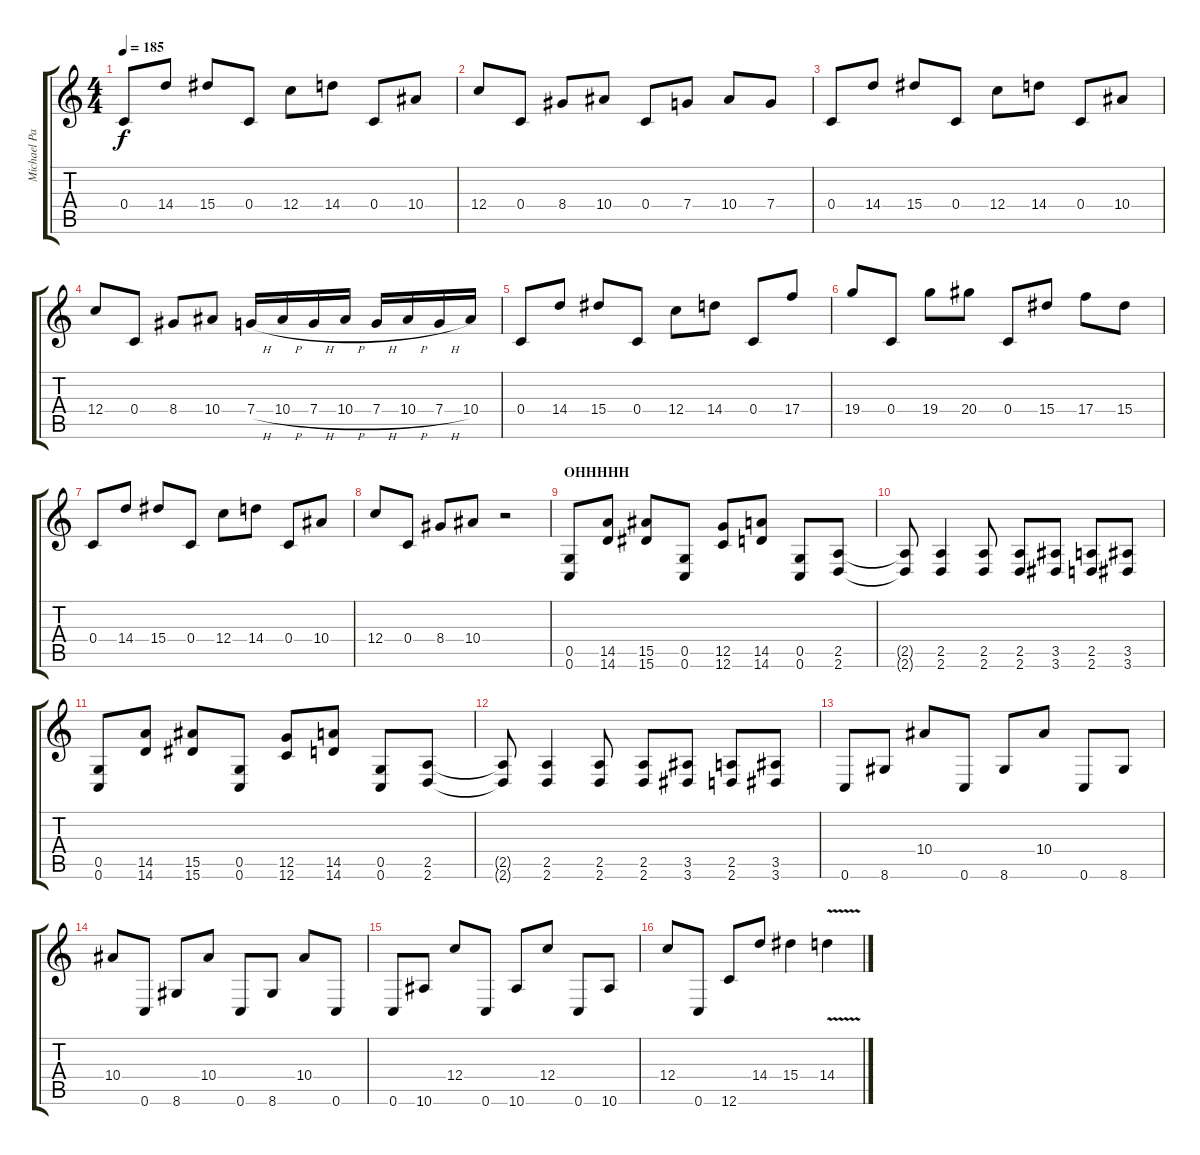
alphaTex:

\track ("Michael Padget" "Michael Pa") {instrument distortionguitar}
\staff {score tabs}
\tuning (D4 A3 F3 C3 G2 C2) {hide}
\ts (4 4)
\tempo 185
\clef g2
\ks c
0.4.8{dy f instrument distortionguitar} 14.4.8 15.4.8 0.4.8 12.4.8 14.4.8 0.4.8 10.4.8 |
12.4.8 0.4.8 8.4.8 10.4.8 0.4.8 7.4.8 10.4.8 7.4.8 |
0.4.8 14.4.8 15.4.8 0.4.8 12.4.8 14.4.8 0.4.8 10.4.8 |
12.4.8 0.4.8 8.4.8 10.4.8 7.4{h}.16 10.4{h}.16 7.4{h}.16 10.4{h}.16 7.4{h}.16 10.4{h}.16 7.4{h}.16 10.4.16 |
0.4.8 14.4.8 15.4.8 0.4.8 12.4.8 14.4.8 0.4.8 17.4.8 |
19.4.8 0.4.8 19.4.8 20.4.8 0.4.8 15.4.8 17.4.8 15.4.8 |
0.4.8 14.4.8 15.4.8 0.4.8 12.4.8 14.4.8 0.4.8 10.4.8 |
12.4.8 0.4.8 8.4.8 10.4.8 r.2 |
\section ("" "OHHHHH")
(0.5 0.6).8 (14.5 14.6).8 (15.5 15.6).8 (0.5 0.6).8 (12.5 12.6).8 (14.5 14.6).8 (0.5 0.6).8 (2.5 2.6).8 |
(2.5{t} 2.6{t}).8 (2.5 2.6).4 (2.5 2.6).8 (2.5 2.6).8 (3.5 3.6).8 (2.5 2.6).8 (3.5 3.6).8 |
(0.5 0.6).8 (14.5 14.6).8 (15.5 15.6).8 (0.5 0.6).8 (12.5 12.6).8 (14.5 14.6).8 (0.5 0.6).8 (2.5 2.6).8 |
(2.5{t} 2.6{t}).8 (2.5 2.6).4 (2.5 2.6).8 (2.5 2.6).8 (3.5 3.6).8 (2.5 2.6).8 (3.5 3.6).8 |
0.6.8 8.6.8 10.4.8 0.6.8 8.6.8 10.4.8 0.6.8 8.6.8 |
10.4.8 0.6.8 8.6.8 10.4.8 0.6.8 8.6.8 10.4.8 0.6.8 |
0.6.8 10.6.8 12.4.8 0.6.8 10.6.8 12.4.8 0.6.8 10.6.8 |
12.4.8 0.6.8 12.6.8 14.4.8 15.4.4 14.4{v}.4
